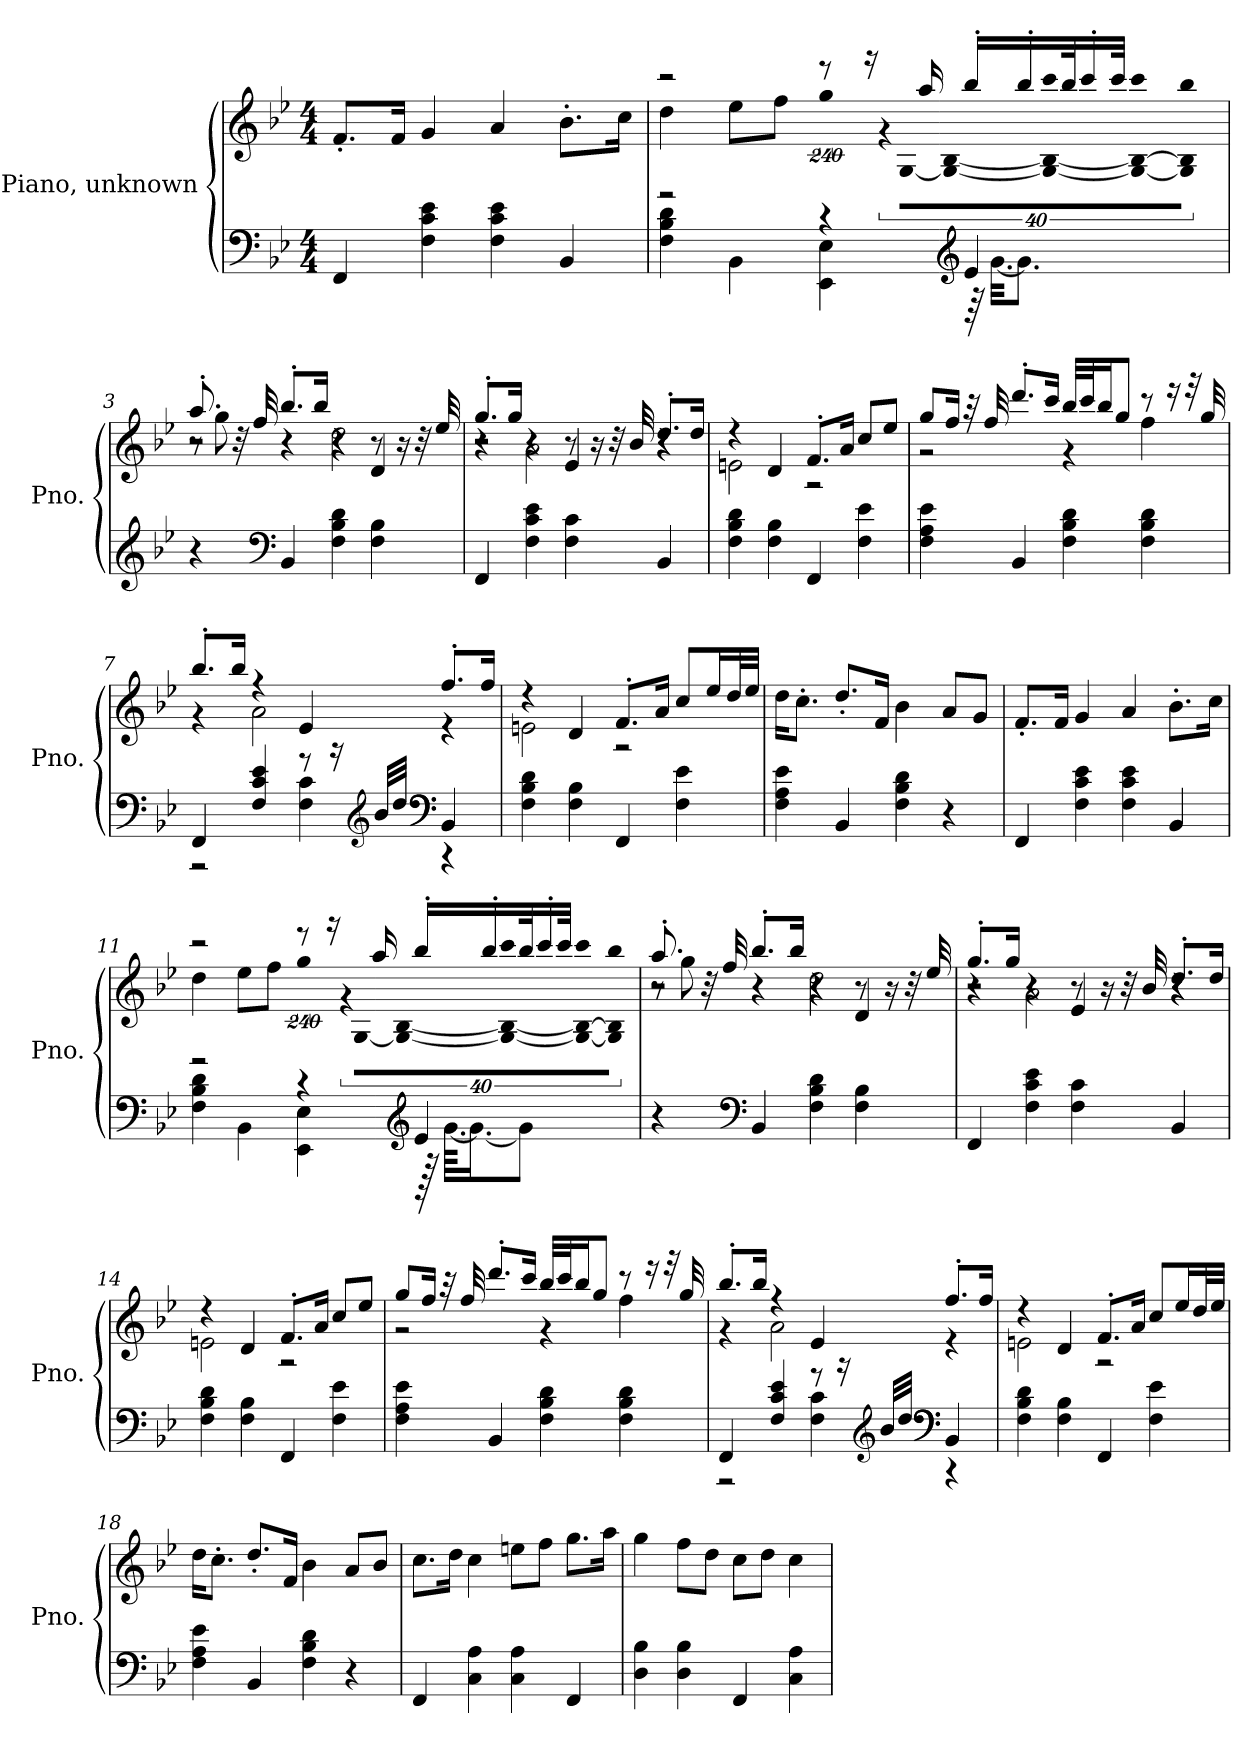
**kern	**kern
*part1	*part1
*staff2	*staff1
*I"Piano, unknown	*
*I'Pno.	*
*clefF4	*clefG2
*k[b-e-]	*k[b-e-]
*M4/4	*M4/4
*MM120	*MM120
=1	=1
4FF/	8.f'/L
.	16f/Jk
4F\ 4c\ 4e-\	4g/
4F\ 4c\ 4e-\	4a/
4BB-/	8.b-'\L
.	16cc\Jk
=2	=2
*^	*^
2r	4F\ 4B-\ 4d\	2r	4dd\
.	4BB-\	.	8ee-\L
.	.	.	8ff\J
!	!	!	!LO:N:vis=8
4r	4EE-\ 4E-\	8r	960%137gg\
.	.	16r	.
!	!	!	!LO:N:vis=32
.	.	.	640%23r
!	!	!	!LO:N:vis=32
.	.	.	[640%23G\KLL
.	.	16aa/	.
!	!	!	!LO:N:vis=16
.	.	.	1920%137G\_ [1920%137B-\
*clefG2	*	*	*
4e-/	64r	16bb-'/LL	.
.	[32.g\KKL	.	.
!	!	!	!LO:N:vis=16
.	.	.	1920%137G\_ 1920%137B-\_ 1920%137ccc\
.	8.g\J]	16bb-'/	.
!	!	!	!LO:N:vis=16
.	.	.	1920%137G\_ 1920%137B-\_ 1920%137ccc\
.	.	32bb-/K	.
.	.	16ccc'/	.
!	!	!	!LO:N:vis=16
.	.	.	1920%137G\] 1920%137B-\] 1920%137bb-\JJ
.	.	32ccc/JJk	.
*v	*v	*	*
!!LO:LB:g=z
=3	=3	=3
*	*	*^
4r	8.aa'/	8r	2r
.	.	8gg\	.
.	32r	.	.
.	32ff/	.	.
*clefF4	*	*	*
4BB-/	8.bb-'/L	4r	.
.	16bb-/Jk	.	.
4F\ 4B-\ 4d\	4r	2dd\	4r
4F\ 4B-\	8r	.	4d/
.	16r	.	.
.	32r	.	.
.	32ee-/	.	.
=4	=4	=4	=4
4FF/	8.gg'/L	4r	2r
.	16gg/Jk	.	.
4F\ 4c\ 4e-\	4r	2a\	.
4F\ 4c\	8r	.	4e-/
.	16r	.	.
.	32r	.	.
.	32b-/	.	.
4BB-/	8.dd'/L	4r	4r
.	16dd/Jk	.	.
*	*	*v	*v
=5	=5	=5
4F\ 4B-\ 4d\	4r	2en\
4F\ 4B-\	4d/	.
4FF/	8.f'/L	2r
.	16a/Jk	.
4F\ 4e-\	8cc/L	.
.	8ee-/J	.
!!LO:LB:g=z	!!
=6	=6	=6
4F\ 4A\ 4e-\	8gg/L	2r
.	16ff/Jk	.
.	32r	.
.	32ff/	.
4BB-/	8.ddd'/L	.
.	16ccc/Jk	.
4F\ 4B-\ 4d\	32bb-/LLL	4r
.	32ccc/J	.
.	16bb-/J	.
.	8gg/J	.
4F\ 4B-\ 4d\	8r	4ff\
.	16r	.
.	32r	.
.	32gg/	.
=7	=7	=7
*^	*	*
4FF/	2r	8.bb-'/L	4r
.	.	16bb-/Jk	.
4F/ 4c/ 4e-/	.	4r	2a\
8r	4F\ 4c\	4e-/	.
16r	.	.	.
*clefG2	*	*	*
32b-/LLL	.	.	.
32dd/JJJ	.	.	.
*clefF4	*	*	*
4BB-/	4r	8.ff'/L	4r
.	.	16ff/Jk	.
*v	*v	*	*
=8	=8	=8
4F\ 4B-\ 4d\	4r	2en\
4F\ 4B-\	4d/	.
4FF/	8.f'/L	2r
.	16a/Jk	.
4F\ 4e-\	8cc/L	.
.	16ee-/L	.
.	32dd/L	.
.	32ee-/JJJ	.
*	*v	*v
!!LO:LB:g=z
=9	=9
4F\ 4A\ 4e-\	16dd\KL
.	8.cc'\J
4BB-/	8.dd'/L
.	16f/Jk
4F\ 4B-\ 4d\	4b-\
4r	8a/L
.	8g/J
=10	=10
4FF/	8.f'/L
.	16f/Jk
4F\ 4c\ 4e-\	4g/
4F\ 4c\ 4e-\	4a/
4BB-/	8.b-'\L
.	16cc\Jk
=11	=11
*^	*^
2r	4F\ 4B-\ 4d\	2r	4dd\
.	4BB-\	.	8ee-\L
.	.	.	8ff\J
!	!	!	!LO:N:vis=8
4r	4EE-\ 4E-\	8r	960%137gg\
.	.	16r	.
!	!	!	!LO:N:vis=32
.	.	.	640%23r
!	!	!	!LO:N:vis=32
.	.	.	[640%23G\KLL
.	.	16aa/	.
!	!	!	!LO:N:vis=16
.	.	.	1920%137G\_ [1920%137B-\
*clefG2	*	*	*
4e-/	128r	16bb-'/LL	.
.	[64.g\KKLL	.	.
.	16.g\J_	.	.
!	!	!	!LO:N:vis=16
.	.	.	1920%137G\_ 1920%137B-\_ 1920%137ccc\
.	.	16bb-'/	.
!	!	!	!LO:N:vis=16
.	.	.	1920%137G\_ 1920%137B-\_ 1920%137ccc\
.	8g\J]	32bb-/K	.
.	.	16ccc'/	.
!	!	!	!LO:N:vis=16
.	.	.	1920%137G\] 1920%137B-\] 1920%137bb-\JJ
.	.	32ccc/JJk	.
*v	*v	*	*
!!LO:LB:g=z
=12	=12	=12
*	*	*^
4r	8.aa'/	8r	2r
.	.	8gg\	.
.	32r	.	.
.	32ff/	.	.
*clefF4	*	*	*
4BB-/	8.bb-'/L	4r	.
.	16bb-/Jk	.	.
4F\ 4B-\ 4d\	4r	2dd\	4r
4F\ 4B-\	8r	.	4d/
.	16r	.	.
.	32r	.	.
.	32ee-/	.	.
=13	=13	=13	=13
4FF/	8.gg'/L	4r	2r
.	16gg/Jk	.	.
4F\ 4c\ 4e-\	4r	2a\	.
4F\ 4c\	8r	.	4e-/
.	16r	.	.
.	32r	.	.
.	32b-/	.	.
4BB-/	8.dd'/L	4r	4r
.	16dd/Jk	.	.
*	*	*v	*v
=14	=14	=14
4F\ 4B-\ 4d\	4r	2en\
4F\ 4B-\	4d/	.
4FF/	8.f'/L	2r
.	16a/Jk	.
4F\ 4e-\	8cc/L	.
.	8ee-/J	.
!!LO:LB:g=z	!!
=15	=15	=15
4F\ 4A\ 4e-\	8gg/L	2r
.	16ff/Jk	.
.	32r	.
.	32ff/	.
4BB-/	8.ddd'/L	.
.	16ccc/Jk	.
4F\ 4B-\ 4d\	32bb-/LLL	4r
.	32ccc/J	.
.	16bb-/J	.
.	8gg/J	.
4F\ 4B-\ 4d\	8r	4ff\
.	16r	.
.	32r	.
.	32gg/	.
=16	=16	=16
*^	*	*
4FF/	2r	8.bb-'/L	4r
.	.	16bb-/Jk	.
4F/ 4c/ 4e-/	.	4r	2a\
8r	4F\ 4c\	4e-/	.
16r	.	.	.
*clefG2	*	*	*
32b-/LLL	.	.	.
32dd/JJJ	.	.	.
*clefF4	*	*	*
4BB-/	4r	8.ff'/L	4r
.	.	16ff/Jk	.
*v	*v	*	*
=17	=17	=17
4F\ 4B-\ 4d\	4r	2en\
4F\ 4B-\	4d/	.
4FF/	8.f'/L	2r
.	16a/Jk	.
4F\ 4e-\	8cc/L	.
.	16ee-/L	.
.	32dd/L	.
.	32ee-/JJJ	.
*	*v	*v
!!LO:PB:g=z
=18	=18
4F\ 4A\ 4e-\	16dd\KL
.	8.cc'\J
4BB-/	8.dd'/L
.	16f/Jk
4F\ 4B-\ 4d\	4b-\
4r	8a/L
.	8b-/J
=19	=19
4FF/	8.cc\L
.	16dd\Jk
4C\ 4A\	4cc\
4C\ 4A\	8een\L
.	8ff\J
4FF/	8.gg\L
.	16aa\Jk
=20	=20
4D\ 4B-\	4gg\
4D\ 4B-\	8ff\L
.	8dd\J
4FF/	8cc\L
.	8dd\J
4C\ 4A\	4cc\
=	=
*-	*-
